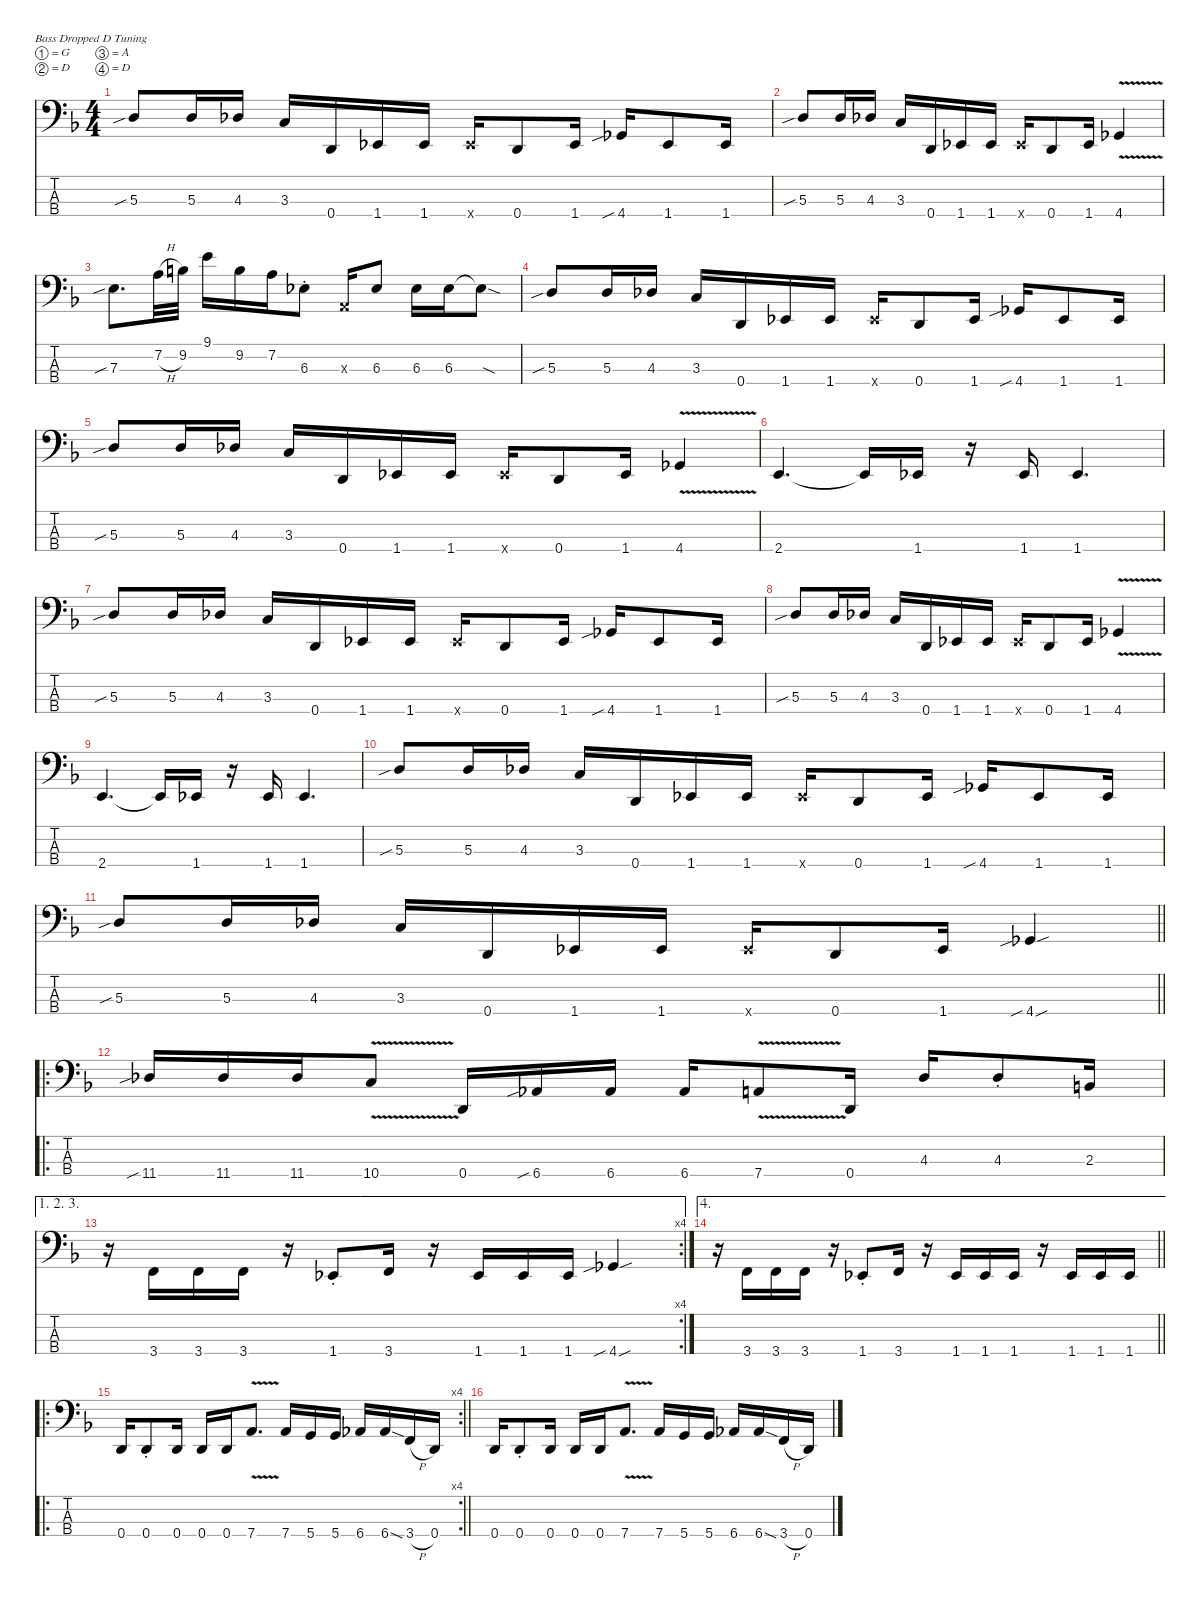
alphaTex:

\defaultSystemsLayout 4
\hideDynamics
\bracketExtendMode nobrackets
\singleTrackTrackNamePolicy hidden
\multiTrackTrackNamePolicy hidden
\otherSystemsTrackNameOrientation horizontal
\track ("Martin Mendez - Bass" "el.bs.") {defaultSystemsLayout 4 instrument electricbassfinger}
\staff {score tabs}
\tuning (G2 D2 A1 D1)
\ts (4 4)
\tempo (84 hide)
\clef f4
\ks dminor
5.3{sib acc forcenatural}.8{dy ff beam Up} 5.3{acc forcenatural}.16{beam Up} 4.3{acc b}.16{beam Up} 3.3{acc forcenatural}.16{beam Up} 0.4{acc forcenatural}.16{beam Up} 1.4{acc b}.16{beam Up} 1.4{acc b}.16{beam Up} 1.4{x acc b}.16{beam Up} 0.4{acc forcenatural}.8{beam Up} 1.4{acc b}.16{beam Up} 4.4{sib acc b}.16{beam Up} 1.4{acc b}.8{beam Up} 1.4{acc b}.16{beam Up} |
\tempo (85 hide)
5.3{sib acc forcenatural}.8{beam Up} 5.3{acc forcenatural}.16{beam Up} 4.3{acc b}.16{beam Up} 3.3{acc forcenatural}.16{beam Up} 0.4{acc forcenatural}.16{beam Up} 1.4{acc b}.16{beam Up} 1.4{acc b}.16{beam Up} 1.4{x acc b}.16{beam Up} 0.4{acc forcenatural}.8{beam Up} 1.4{acc b}.16{beam Up} 4.4{v acc b}.4{beam Up} |
\tempo (84 0.00625 hide)
7.3{sib acc forcenatural}.8{d dy f beam Down} 7.2{h acc forcenatural}.32{beam Down} 9.2{acc forcenatural}.32{beam Down} 9.1{acc forcenatural}.16{beam Down} 9.2{acc forcenatural}.16{beam Down} 7.2{acc forcenatural}.16{beam Down} 6.3{st acc b}.8{beam Down} 0.3{x acc forcenatural}.16{beam Up} 6.3{acc b}.8{beam Up} 6.3{acc b}.16{beam Down} 6.3{acc b}.16{beam Down} 6.3{sod t acc b}.8{beam Down} |
\tempo (85 hide)
\tempo (84 0.99375 hide)
5.3{sib acc forcenatural}.8{dy ff beam Up} 5.3{acc forcenatural}.16{beam Up} 4.3{acc b}.16{beam Up} 3.3{acc forcenatural}.16{beam Up} 0.4{acc forcenatural}.16{beam Up} 1.4{acc b}.16{beam Up} 1.4{acc b}.16{beam Up} 1.4{x acc b}.16{beam Up} 0.4{acc forcenatural}.8{beam Up} 1.4{acc b}.16{beam Up} 4.4{sib acc b}.16{beam Up} 1.4{acc b}.8{beam Up} 1.4{acc b}.16{beam Up} |
5.3{sib acc forcenatural}.8{beam Up} 5.3{acc forcenatural}.16{beam Up} 4.3{acc b}.16{beam Up} 3.3{acc forcenatural}.16{beam Up} 0.4{acc forcenatural}.16{beam Up} 1.4{acc b}.16{beam Up} 1.4{acc b}.16{beam Up} 1.4{x acc b}.16{beam Up} 0.4{acc forcenatural}.8{beam Up} 1.4{acc b}.16{beam Up} 4.4{v acc b}.4{beam Up} |
\tempo (85 0.00625 hide)
2.4{acc forcenatural}.4{d beam Up} 2.4{t acc forcenatural}.16{dy f beam Up} 1.4{acc b}.16{dy ff beam Up} r.16{beam Up} 1.4{acc b}.16{beam Up} 1.4{acc b}.4{d beam Up} |
\tempo (84 0.00625 hide)
5.3{sib acc forcenatural}.8{beam Up} 5.3{acc forcenatural}.16{beam Up} 4.3{acc b}.16{beam Up} 3.3{acc forcenatural}.16{beam Up} 0.4{acc forcenatural}.16{beam Up} 1.4{acc b}.16{beam Up} 1.4{acc b}.16{beam Up} 1.4{x acc b}.16{beam Up} 0.4{acc forcenatural}.8{beam Up} 1.4{acc b}.16{beam Up} 4.4{sib acc b}.16{beam Up} 1.4{acc b}.8{beam Up} 1.4{acc b}.16{beam Up} |
\tempo (85 hide)
5.3{sib acc forcenatural}.8{beam Up} 5.3{acc forcenatural}.16{beam Up} 4.3{acc b}.16{beam Up} 3.3{acc forcenatural}.16{beam Up} 0.4{acc forcenatural}.16{beam Up} 1.4{acc b}.16{beam Up} 1.4{acc b}.16{beam Up} 1.4{x acc b}.16{beam Up} 0.4{acc forcenatural}.8{beam Up} 1.4{acc b}.16{beam Up} 4.4{v acc b}.4{beam Up} |
\tempo (84 hide)
2.4{acc forcenatural}.4{d beam Up} 2.4{t acc forcenatural}.16{dy f beam Up} 1.4{acc b}.16{dy ff beam Up} r.16{beam Up} 1.4{acc b}.16{beam Up} 1.4{acc b}.4{d beam Up} |
\tempo (85 hide)
5.3{sib acc forcenatural}.8{beam Up} 5.3{acc forcenatural}.16{beam Up} 4.3{acc b}.16{beam Up} 3.3{acc forcenatural}.16{beam Up} 0.4{acc forcenatural}.16{beam Up} 1.4{acc b}.16{beam Up} 1.4{acc b}.16{beam Up} 1.4{x acc b}.16{beam Up} 0.4{acc forcenatural}.8{beam Up} 1.4{acc b}.16{beam Up} 4.4{sib acc b}.16{beam Up} 1.4{acc b}.8{beam Up} 1.4{acc b}.16{beam Up} |
\tempo (84 hide)
\barLineRight lightlight
5.3{sib acc forcenatural}.8{beam Up} 5.3{acc forcenatural}.16{beam Up} 4.3{acc b}.16{beam Up} 3.3{acc forcenatural}.16{beam Up} 0.4{acc forcenatural}.16{beam Up} 1.4{acc b}.16{beam Up} 1.4{acc b}.16{beam Up} 1.4{x acc b}.16{beam Up} 0.4{acc forcenatural}.8{beam Up} 1.4{acc b}.16{beam Up} 4.4{sib sou acc b}.4{beam Up} |
\ro
\tempo (84 hide)
11.4{sib acc b}.16{beam Up} 11.4{acc b}.16{beam Up} 11.4{acc b}.16{beam Up} 10.4{v acc forcenatural}.8{beam Up} 0.4{acc forcenatural}.16{beam Up} 6.4{sib acc b}.16{beam Up} 6.4{acc b}.16{beam Up} 6.4{acc b}.16{beam Up} 7.4{v acc forcenatural}.8{beam Up} 0.4{acc forcenatural}.16{beam Up} 4.3{acc b}.16{beam Up} 4.3{st acc b}.8{beam Up} 2.3{acc forcenatural}.16{beam Up} |
\ae (1 2 3)
\rc 4
\tempo (85 hide)
r.16{beam Down} 3.4{acc forcenatural}.16{beam Up} 3.4{acc forcenatural}.16{beam Up} 3.4{acc forcenatural}.16{beam Up} r.16{beam Up} 1.4{st acc b}.8{beam Up} 3.4{acc forcenatural}.16{beam Up} r.16{beam Up} 1.4{acc b}.16{beam Up} 1.4{acc b}.16{beam Up} 1.4{acc b}.16{beam Up} 4.4{sib sou acc b}.4{beam Up} |
\ae 4
\tempo (84 0.00625 hide)
\barLineRight lightlight
r.16{beam Down} 3.4{acc forcenatural}.16{beam Up} 3.4{acc forcenatural}.16{beam Up} 3.4{acc forcenatural}.16{beam Up} r.16{beam Up} 1.4{st acc b}.8{beam Up} 3.4{acc forcenatural}.16{beam Up} r.16{beam Up} 1.4{acc b}.16{beam Up} 1.4{acc b}.16{beam Up} 1.4{acc b}.16{beam Up} r.16{beam Up} 1.4{acc b}.16{beam Up} 1.4{acc b}.16{beam Up} 1.4{acc b}.16{beam Up} |
\ro
\rc 4
\tempo (85 hide)
\barLineRight lightlight
0.4{acc forcenatural}.16{beam Up} 0.4{st acc forcenatural}.8{beam Up} 0.4{acc forcenatural}.16{beam Up} 0.4{acc forcenatural}.16{beam Up} 0.4{acc forcenatural}.16{beam Up} 7.4{v acc forcenatural}.8{d beam Up} 7.4{acc forcenatural}.16{beam Up} 5.4{acc forcenatural}.16{beam Up} 5.4{acc forcenatural}.16{beam Up} 6.4{acc b}.16{beam Up} 6.4{sod acc b}.16{beam Up} 3.4{h acc forcenatural}.16{beam Up} 0.4{acc forcenatural}.16{beam Up} |
\tempo (84 hide)
0.4{acc forcenatural}.16{beam Up} 0.4{st acc forcenatural}.8{beam Up} 0.4{acc forcenatural}.16{beam Up} 0.4{acc forcenatural}.16{beam Up} 0.4{acc forcenatural}.16{beam Up} 7.4{v acc forcenatural}.8{d beam Up} 7.4{acc forcenatural}.16{beam Up} 5.4{acc forcenatural}.16{beam Up} 5.4{acc forcenatural}.16{beam Up} 6.4{acc b}.16{beam Up} 6.4{sod acc b}.16{beam Up} 3.4{h acc forcenatural}.16{beam Up} 0.4{acc forcenatural}.16{beam Up}
